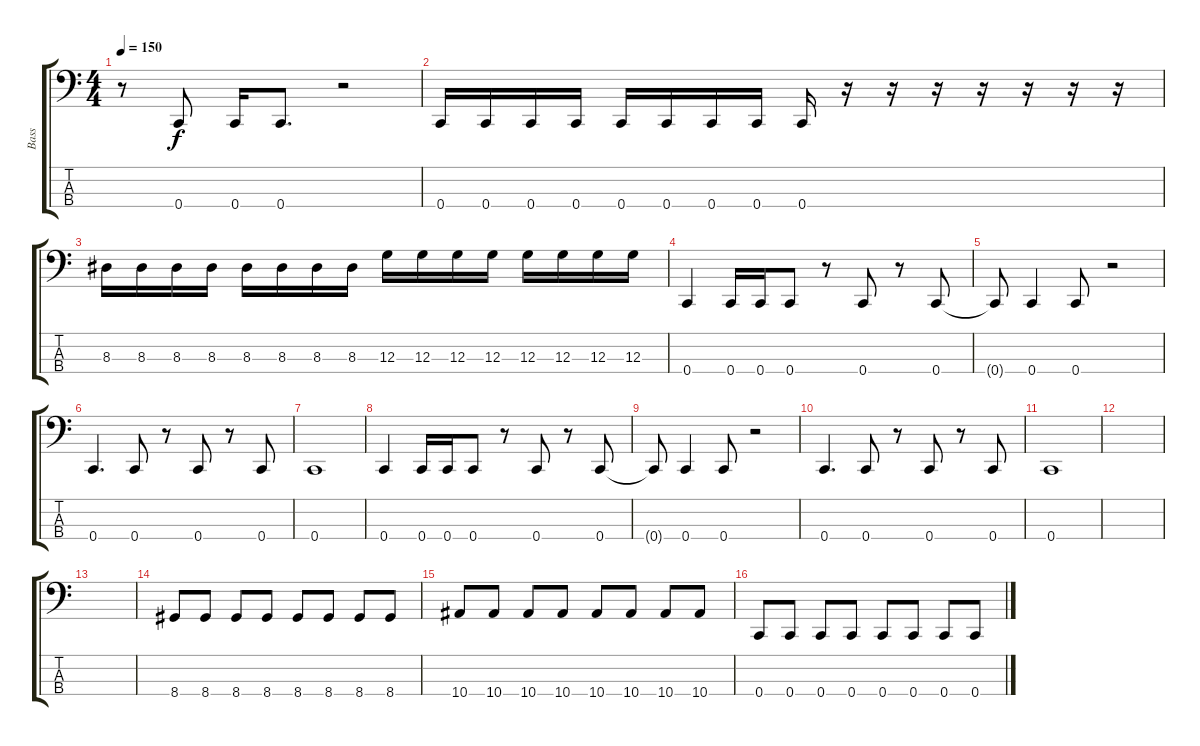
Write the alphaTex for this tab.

\track ("Bass" "Bass") {instrument electricbasspick}
\staff {score tabs}
\tuning (F2 C2 G1 C1) {hide}
\ts (4 4)
\tempo 150
\clef f4
\ks c
r.8{dy f} 0.4.8 0.4.16 0.4.8{d} r.2 |
0.4.16 0.4.16 0.4.16 0.4.16 0.4.16 0.4.16 0.4.16 0.4.16 0.4.16 r.16 r.16 r.16 r.16 r.16 r.16 r.16 |
8.3.16 8.3.16 8.3.16 8.3.16 8.3.16 8.3.16 8.3.16 8.3.16 12.3.16 12.3.16 12.3.16 12.3.16 12.3.16 12.3.16 12.3.16 12.3.16 |
0.4.4 0.4.16 0.4.16 0.4.8 r.8 0.4.8 r.8 0.4.8 |
0.4{t}.8 0.4.4 0.4.8 r.2 |
0.4.4{d} 0.4.8 r.8 0.4.8 r.8 0.4.8 |
0.4.1 |
0.4.4 0.4.16 0.4.16 0.4.8 r.8 0.4.8 r.8 0.4.8 |
0.4{t}.8 0.4.4 0.4.8 r.2 |
0.4.4{d} 0.4.8 r.8 0.4.8 r.8 0.4.8 |
0.4.1 |
|
|
8.4.8 8.4.8 8.4.8 8.4.8 8.4.8 8.4.8 8.4.8 8.4.8 |
10.4.8 10.4.8 10.4.8 10.4.8 10.4.8 10.4.8 10.4.8 10.4.8 |
0.4.8 0.4.8 0.4.8 0.4.8 0.4.8 0.4.8 0.4.8 0.4.8
